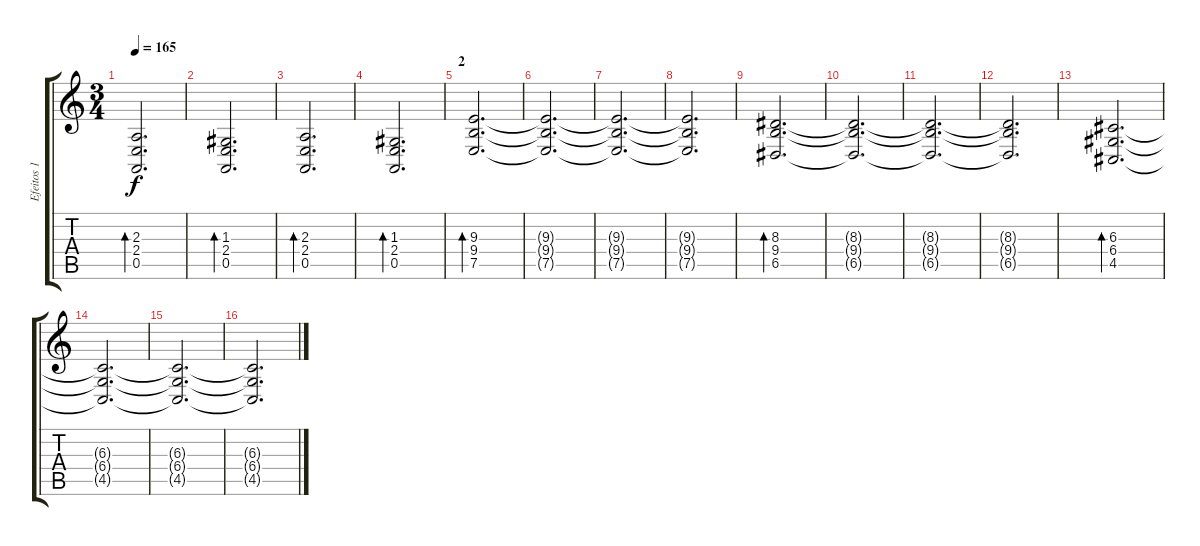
\track ("Efeitos 1" "Efeitos 1") {instrument electricpiano1}
\staff {score tabs}
\tuning (E4 B3 G3 D3 A2 E2) {hide}
\ts (3 4)
\tempo 165
\clef g2
\ks c
(2.3 2.4 0.5).2{d bd 120 dy f} |
(1.3 2.4 0.5).2{d bd 120} |
(2.3 2.4 0.5).2{d bd 120} |
(1.3 2.4 0.5).2{d bd 120} |
\section ("" "2")
(9.3 9.4 7.5).2{d bd 120} |
(9.3{t} 9.4{t} 7.5{t}).2{d} |
(9.3{t} 9.4{t} 7.5{t}).2{d} |
(9.3{t} 9.4{t} 7.5{t}).2{d} |
(8.3 9.4 6.5).2{d bd 120} |
(8.3{t} 9.4{t} 6.5{t}).2{d} |
(8.3{t} 9.4{t} 6.5{t}).2{d} |
(8.3{t} 9.4{t} 6.5{t}).2{d} |
(6.3 6.4 4.5).2{d bd 120} |
(6.3{t} 6.4{t} 4.5{t}).2{d} |
(6.3{t} 6.4{t} 4.5{t}).2{d} |
(6.3{t} 6.4{t} 4.5{t}).2{d}
